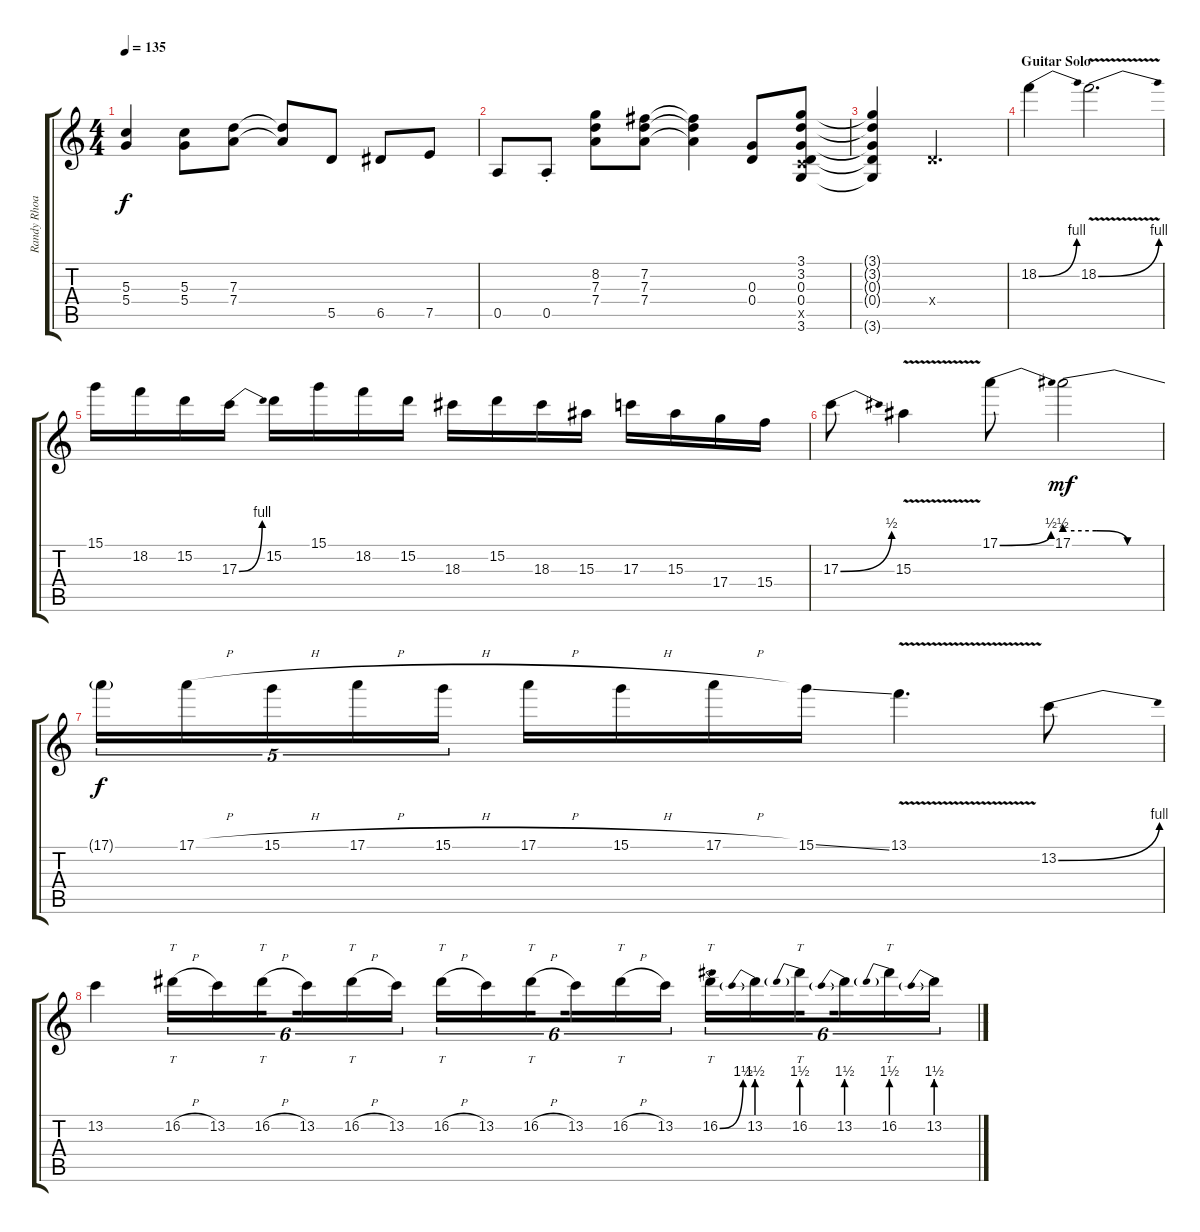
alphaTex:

\track ("Randy Rhoads (Guitar 1)" "Randy Rhoa") {instrument distortionguitar}
\staff {score tabs}
\tuning (E4 B3 G3 D3 A2 E2) {hide}
\ts (4 4)
\tempo 135
\clef g2
\ks c
(5.3{t} 5.4{t}).4{dy f} (5.3 5.4).8 (7.3 7.4).8 (7.3{t} 7.4{t}).8 5.5.8 6.5.8 7.5.8 |
0.5.8 0.5{st}.8 (8.2 7.3 7.4).8 (7.2 7.3 7.4).8 (7.2{t} 7.3{t} 7.4{t}).4 (0.3 0.4).8 (3.1 3.2 0.3 0.4 3.5{x} 3.6).8 |
(3.1{t} 3.2{t} 0.3{t} 0.4{t} 3.6{t}).4 0.4{x}.2{d} |
\section ("" "Guitar Solo")
18.2{be (bend 0 0 60 4)}.4 18.2{be (bend 0 0 60 4) v}.2{d} |
15.1.16 18.2.16 15.2.16 17.3{be (bend 0 0 60 4)}.16 15.2.16 15.1.16 18.2.16 15.2.16 18.3.16 15.2.16 18.3.16 15.3.16 17.3.16 15.3.16 17.4.16 15.4.16 |
17.3{be (bend 0 0 60 2)}.8 15.3{v}.4 17.1{be (bend 0 0 60 2)}.8 17.1{be (custom 0 2 20 2 40 0 60 0)}.2{dy mf} |
17.1{t}.16{tu (5 4) dy f} 17.1{h}.16{tu (5 4)} 15.1{h}.16{tu (5 4)} 17.1{h}.16{tu (5 4)} 15.1{h}.16{tu (5 4)} 17.1{h}.16 15.1{h}.16 17.1{h}.16 15.1{ss}.16 13.1{v}.4{d} 13.2{be (bend 0 0 60 4)}.8 |
13.2.4 16.2{h}.16{tt tu (6 4)} 13.2.16{tu (6 4)} 16.2{h}.16{tt tu (6 4) beam splitsecondary} 13.2.16{tu (6 4)} 16.2{h}.16{tt tu (6 4)} 13.2.16{tu (6 4)} 16.2{h}.16{tt tu (6 4)} 13.2.16{tu (6 4)} 16.2{h}.16{tt tu (6 4) beam splitsecondary} 13.2.16{tu (6 4)} 16.2{h}.16{tt tu (6 4)} 13.2.16{tu (6 4)} 16.2{be (bend 0 0 60 6)}.16{tt tu (6 4)} 13.2{be (prebend 0 6 60 6)}.16{tu (6 4)} 16.2{be (prebend 0 6 60 6)}.16{tt tu (6 4) beam splitsecondary} 13.2{be (prebend 0 6 60 6)}.16{tu (6 4)} 16.2{be (prebend 0 6 60 6)}.16{tt tu (6 4)} 13.2{be (prebend 0 6 60 6)}.16{tu (6 4)}
